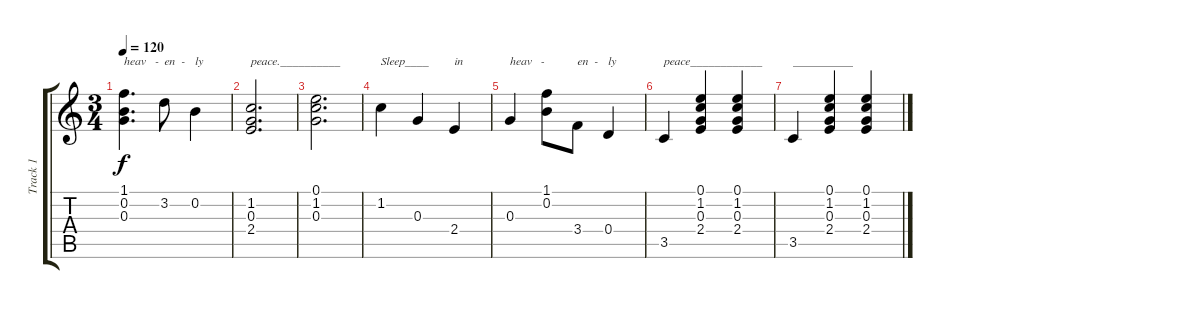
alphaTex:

\track ("Track 1" "Track 1") {instrument acousticguitarsteel}
\staff {score tabs}
\tuning (E4 B3 G3 D3 A2 E2) {hide}
\ts (3 4)
\tempo 120
\clef g2
\ks c
(1.1 0.2 0.3).4{d txt "heav   -" dy f} 3.2.8{txt "en  -"} 0.2.4{txt "ly"} |
(1.2 0.3 2.4).2{d txt "peace.__________"} |
(0.1 1.2 0.3).2{d} |
1.2.4{txt "Sleep____"} 0.3.4 2.4.4{txt "in"} |
0.3.4{txt "heav   -"} (1.1 0.2).8 3.4.8{txt "en  -"} 0.4.4{txt "ly"} |
3.5.4{txt "peace____________"} (0.1 1.2 0.3 2.4).4 (0.1 1.2 0.3 2.4).4 |
3.5.4{txt "__________"} (0.1 1.2 0.3 2.4).4 (0.1 1.2 0.3 2.4).4
